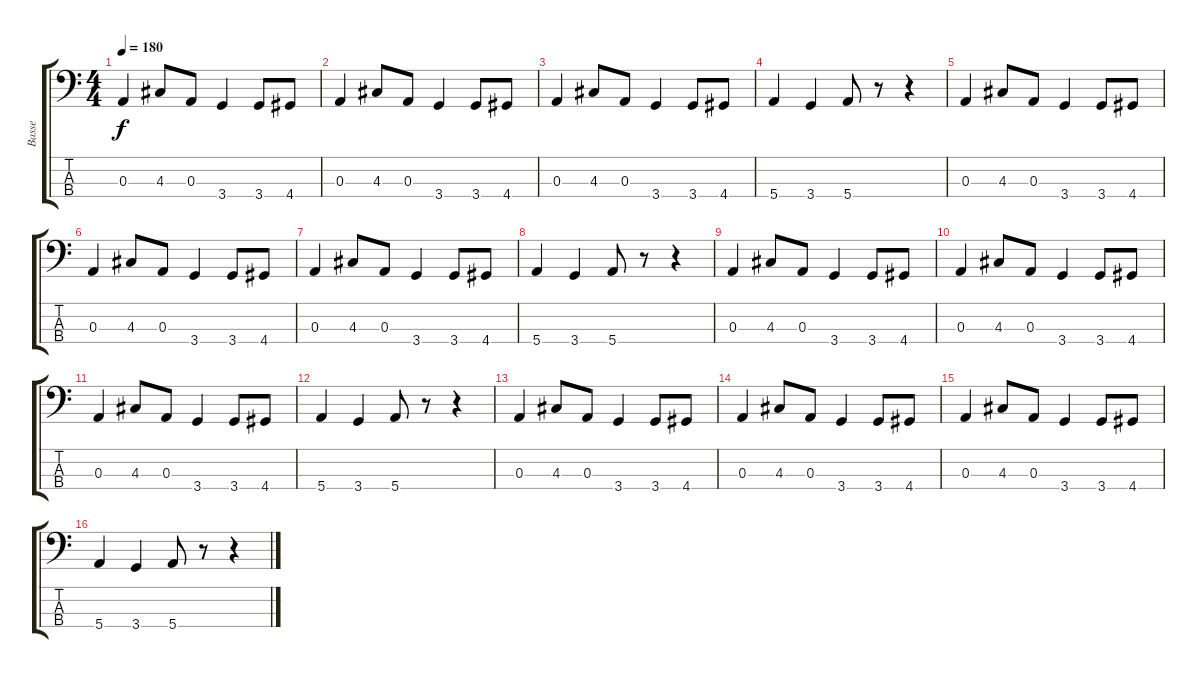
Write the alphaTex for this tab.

\track ("Basse" "Basse") {instrument electricbassfinger}
\staff {score tabs}
\tuning (G2 D2 A1 E1) {hide}
\ts (4 4)
\tempo 180
\clef f4
\ks c
0.3.4{dy f} 4.3.8 0.3.8 3.4.4 3.4.8 4.4.8 |
0.3.4 4.3.8 0.3.8 3.4.4 3.4.8 4.4.8 |
0.3.4 4.3.8 0.3.8 3.4.4 3.4.8 4.4.8 |
5.4.4 3.4.4 5.4.8 r.8 r.4 |
0.3.4 4.3.8 0.3.8 3.4.4 3.4.8 4.4.8 |
0.3.4 4.3.8 0.3.8 3.4.4 3.4.8 4.4.8 |
0.3.4 4.3.8 0.3.8 3.4.4 3.4.8 4.4.8 |
5.4.4 3.4.4 5.4.8 r.8 r.4 |
0.3.4 4.3.8 0.3.8 3.4.4 3.4.8 4.4.8 |
0.3.4 4.3.8 0.3.8 3.4.4 3.4.8 4.4.8 |
0.3.4 4.3.8 0.3.8 3.4.4 3.4.8 4.4.8 |
5.4.4 3.4.4 5.4.8 r.8 r.4 |
0.3.4 4.3.8 0.3.8 3.4.4 3.4.8 4.4.8 |
0.3.4 4.3.8 0.3.8 3.4.4 3.4.8 4.4.8 |
0.3.4 4.3.8 0.3.8 3.4.4 3.4.8 4.4.8 |
5.4.4 3.4.4 5.4.8 r.8 r.4
